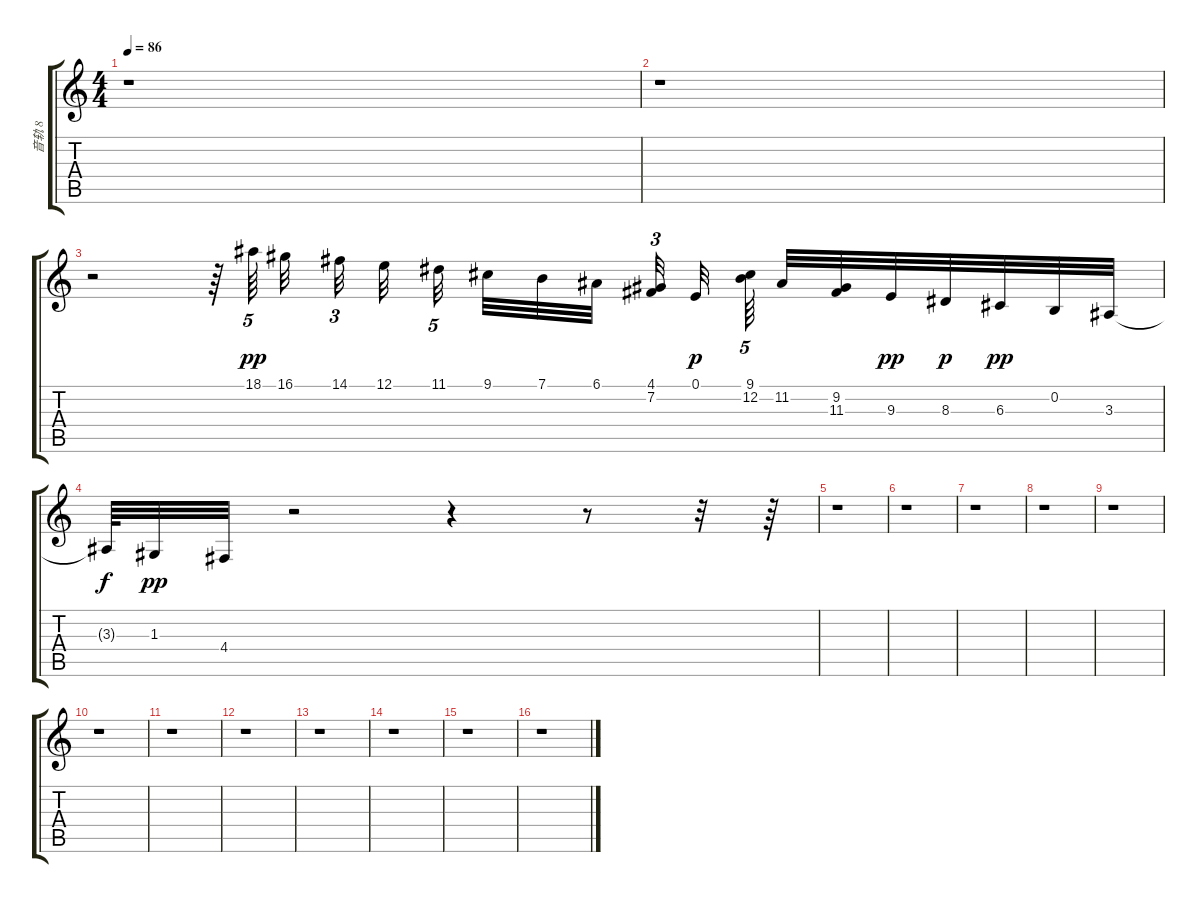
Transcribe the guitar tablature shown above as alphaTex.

\track ("音轨 8" "音轨 8") {instrument reversecymbal}
\staff {score tabs}
\tuning (E4 B3 G3 D3 A2 E2) {hide}
\ts (4 4)
\tempo 86
\clef g2
\ks c
r.1{dy pp} |
r.1 |
r.2 r.64 18.1.64{tu (5 4) beam splitsecondary} 16.1.32{beam splitsecondary} 14.1.32{tu (3 2) beam splitsecondary} 12.1.32{beam splitsecondary} 11.1.32{tu (5 4) beam splitsecondary} 9.1.32 7.1.32 6.1.32{beam splitsecondary} (4.1 7.2).32{tu (3 2)} 0.1.32{dy p beam splitsecondary} (9.1 12.2).64{tu (5 4) beam splitsecondary} 11.2.32 (9.2 11.3).32 9.3.32{dy pp} 8.3.32{dy p} 6.3.32{dy pp} 0.2.32 3.3.32 |
3.3{t}.64{dy f} 1.3.32{dy pp} 4.4.32 r.2 r.4 r.8 r.32 r.64 |
r.1 |
r.1 |
r.1 |
r.1 |
r.1 |
r.1 |
r.1 |
r.1 |
r.1 |
r.1 |
r.1 |
r.1
